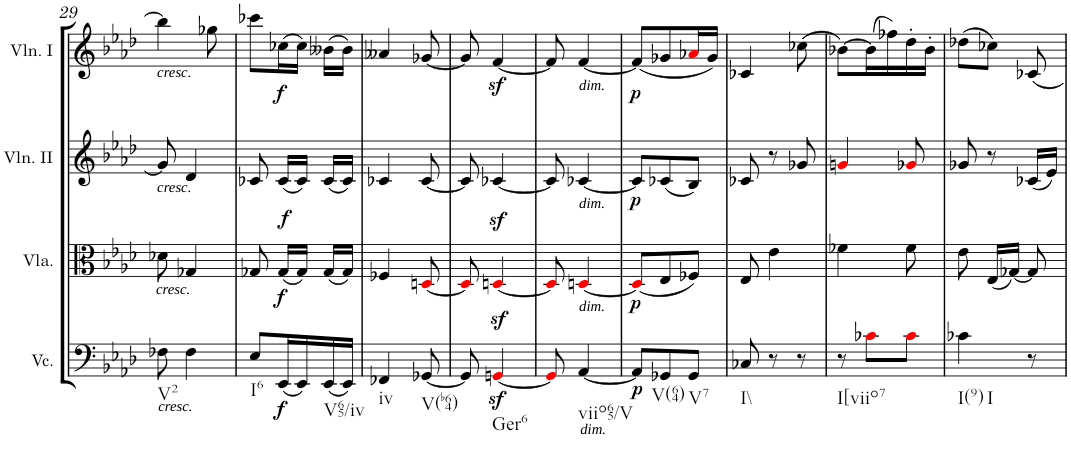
**kern	**dynam	**kern	**dynam	**kern	**dynam	**kern	**dynam
*part4	*part4	*part3	*part3	*part2	*part2	*part1	*part1
*staff4	*staff4	*staff3	*staff3	*staff2	*staff2	*staff1	*staff1
*I"Violoncello	*	*I"Viola	*	*I"Violin II	*	*I"Violin I	*
*I'Vc.	*	*I'Vla.	*	*I'Vln. II	*	*I'Vln. I	*
!!LO:PB:g=z
*clefF4	*	*clefC3	*	*clefG2	*	*clefG2	*
*k[b-e-a-d-]	*	*k[b-e-a-d-]	*	*k[b-e-a-d-]	*	*k[b-e-a-d-]	*
*A-:	*	*A-:	*	*A-:	*	*A-:	*
*M3/8	*	*M3/8	*	*M3/8	*	*M3/8	*
=29	=29	=29	=29	=29	=29	=29	=29
!	!	!	!	!	!	!LO:TX:b:i:t=cresc.	!
!	!	!	!	!LO:TX:b:i:t=cresc.	!	!	!
!	!	!LO:TX:b:i:t=cresc.	!	!	!	!	!
!LO:TX:b:i:t=cresc.	!	!	!	!	!	!	!
!LO:TX:b:t=V2	!	!	!	!	!	!	!
8F-X\	.	8d-X\	.	8g-/]	.	4bb-\]	.
4F-\	.	4G-X/	.	4d-/	.	.	.
.	.	.	.	.	.	8gg-X\	.
=30	=30	=30	=30	=30	=30	=30	=30
!LO:TX:b:t=I6	!	!	!	!	!	!	!
8E-/L	.	8G-X/	.	8c-X/	.	8ccc-X\L	.
!	!LO:DY:b	!	!LO:DY:b	!	!	!	!
!	!	!	!LO:DY:n=1:a	!	!	!	!LO:DY:b
(16EE-/L	f	(16G-/LL	f f	(16c-/LL	.	(16cc-X\L	f
16EE-/)	.	16G-/JJ)	.	16c-/JJ)	.	16cc-\JJ)	.
!LO:TX:b:t=V65/iv	!	!	!	!	!	!	!
(16EE-/	.	(16G-/LL	.	(16c-/LL	.	(16b--X\LL	.
16EE-/JJ)	.	16G-/JJ)	.	16c-/JJ)	.	16b--\JJ)	.
=31	=31	=31	=31	=31	=31	=31	=31
!LO:TX:b:t=iv	!	!	!	!	!	!	!
4FF-X/	.	4F-X/	.	4c-X/	.	4a--X/	.
!LO:TX:b:t=V(b64)	!	!	!	!	!	!	!
[8GG-X/	.	[8Dni/	.	[8c-/	.	[8g-X/	.
=32	=32	=32	=32	=32	=32	=32	=32
8GG-/]	.	8Di/]	.	8c-/]	.	8g-/]	.
!LO:TX:b:t=Ger6	!	!	!	!	!	!	!
[4GGnz>i/	.	[4Dnz>i/	.	[4c-X/	.	[4fz</	.
=33	=33	=33	=33	=33	=33	=33	=33
8GGi/]	.	8Di/]	.	8c-/]	.	8f/]	.
!	!	!	!	!	!	!LO:TX:b:i:t=dim.	!
!	!	!	!	!LO:TX:b:i:t=dim.	!	!	!
!	!	!LO:TX:b:i:t=dim.	!	!	!	!	!
!LO:TX:b:i:t=dim.	!	!	!	!	!	!	!
!LO:TX:b:t=viio65/V	!	!	!	!	!	!	!
[4AA-/	.	[4Dni/	.	[4c-X/	.	[4f/	.
=34	=34	=34	=34	=34	=34	=34	=34
!	!LO:DY:b	!	!LO:DY:b	!	!LO:DY:b	!	!LO:DY:b
8AA-/L]	p	(8Di/L]	p	8c-/L]	p	(8f/L]	p
!LO:TX:b:t=V(64)	!	!	!	!	!	!	!
8GG-X/	.	8E-/	.	(8c-X/	.	8g-X/	.
!LO:TX:b:t=V7	!	!	!	!	!	!	!
8GG-/J	.	8F-X/J)	.	8B-/J)	.	16a-Xi/L	.
.	.	.	.	.	.	16g-/JJ)	.
=35	=35	=35	=35	=35	=35	=35	=35
!LO:TX:b:t=I\\	!	!	!	!	!	!	!
8C-X/	.	8E-/	.	8c-X/	.	4c-X/	.
8r	.	4e-\	.	8r	.	.	.
8r	.	.	.	8g-X/	.	(8cc-X\	.
=36	=36	=36	=36	=36	=36	=36	=36
!LO:TX:b:t=I[viio7	!	!	!	!	!	!	!
8r	.	4f-X\	.	4gni/	.	[8b-X\L)	.
8c-Xi\L	.	.	.	.	.	(16b-\L]	.
.	.	.	.	.	.	16ff-X\)	.
8c-i\J	.	8f-\	.	8g-Xi/	.	16dd-'\	.
.	.	.	.	.	.	16b-'\JJ	.
=37	=37	=37	=37	=37	=37	=37	=37
!LO:TX:b:t=I(9)	!	!	!	!	!	!	!
!LO:TX:b:t=I	!	!	!	!	!	!	!
4c-X\	.	8e-\	.	8g-X/	.	(8dd-X\L	.
.	.	(16E-/LL	.	8r	.	8cc-X\J)	.
.	.	[16G-X/JJ)	.	.	.	.	.
8r	.	8G-/]	.	(16c-X/LL	.	8c-X/	.
.	.	.	.	16e-/JJ)	.	.	.
=	=	=	=	=	=	=	=
*-	*-	*-	*-	*-	*-	*-	*-
